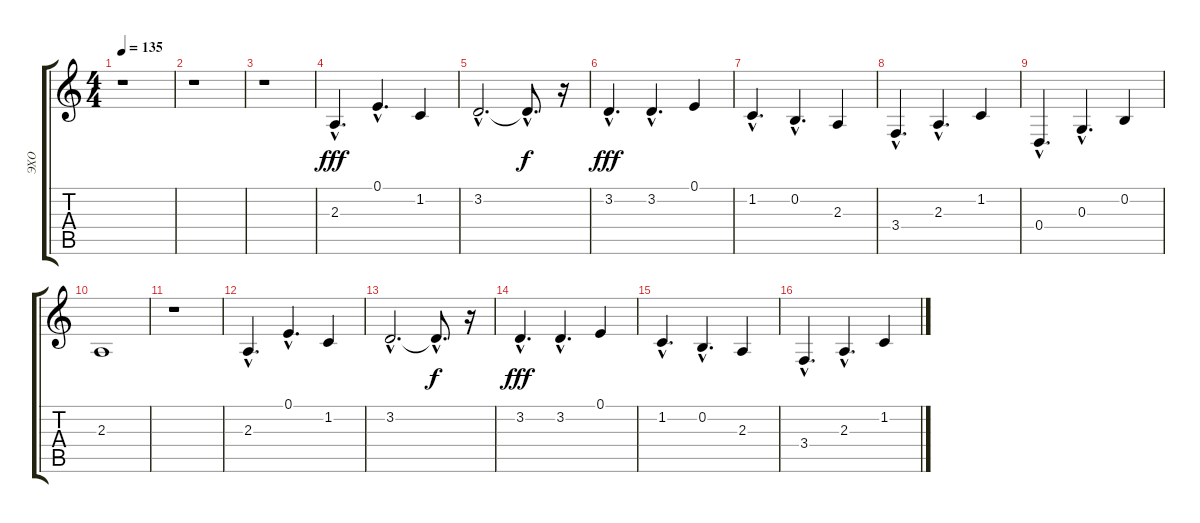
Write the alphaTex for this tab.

\track ("ЭХО" "ЭХО") {instrument synthbrass1}
\staff {score tabs}
\tuning (E4 B3 G3 D3 A2 E2) {hide}
\ts (4 4)
\tempo 135
\clef g2
\ks c
r.1{dy f} |
r.1 |
r.1 |
2.3{hac}.4{d dy fff volume 11 instrument synthbrass2} 0.1{hac}.4{d} 1.2.4 |
3.2{hac}.2{d} 3.2{hac t}.8{d dy f} r.16 |
3.2{hac}.4{d dy fff} 3.2{hac}.4{d} 0.1.4 |
1.2{hac}.4{d} 0.2{hac}.4{d} 2.3.4 |
3.4{hac}.4{d balance 1} 2.3{hac}.4{d} 1.2.4 |
0.4{hac}.4{d} 0.3{hac}.4{d} 0.2.4 |
2.3.1 |
r.1 |
2.3{hac}.4{d volume 11 instrument synthbrass2} 0.1{hac}.4{d} 1.2.4 |
3.2{hac}.2{d} 3.2{hac t}.8{d dy f} r.16 |
3.2{hac}.4{d dy fff} 3.2{hac}.4{d} 0.1.4 |
1.2{hac}.4{d} 0.2{hac}.4{d} 2.3.4 |
3.4{hac}.4{d} 2.3{hac}.4{d} 1.2.4
